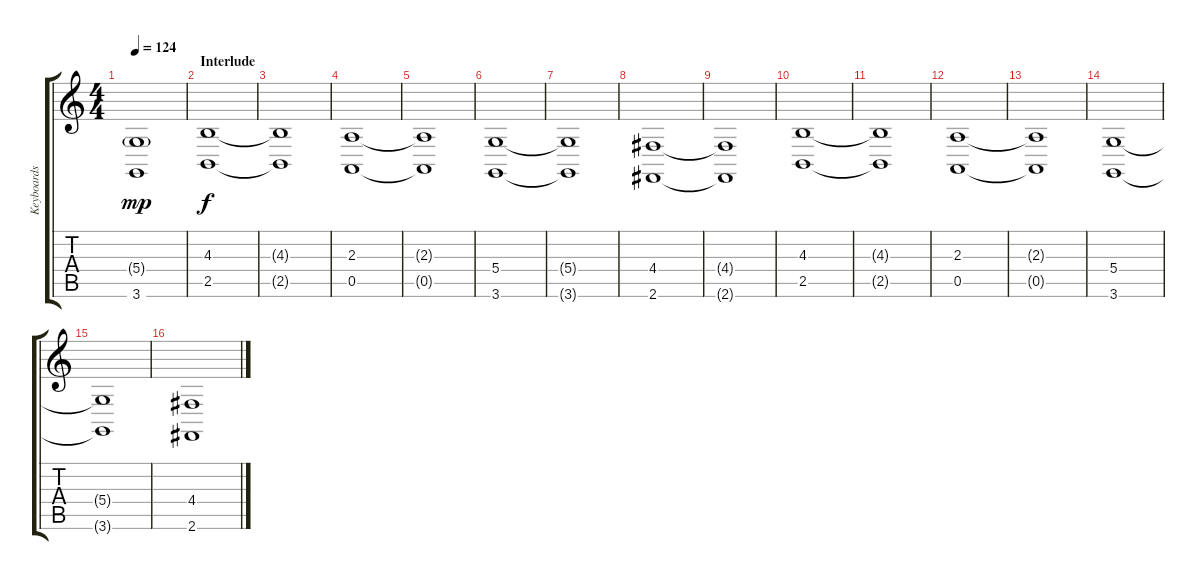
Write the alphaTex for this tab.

\track ("Keyboards 1" "Keyboards ") {instrument stringensemble1}
\staff {score tabs}
\tuning (E4 B3 G3 D3 A2 E2) {hide}
\ts (4 4)
\tempo 124
\clef g2
\ks c
(5.4{g} 3.6).1{dy mp} |
\section ("" "Interlude")
(4.3 2.5).1{dy f} |
(4.3{t} 2.5{t}).1 |
(2.3 0.5).1 |
(2.3{t} 0.5{t}).1 |
(5.4 3.6).1 |
(5.4{t} 3.6{t}).1 |
(4.4 2.6).1 |
(4.4{t} 2.6{t}).1 |
(4.3 2.5).1 |
(4.3{t} 2.5{t}).1 |
(2.3 0.5).1 |
(2.3{t} 0.5{t}).1 |
(5.4 3.6).1 |
(5.4{t} 3.6{t}).1 |
(4.4 2.6).1
